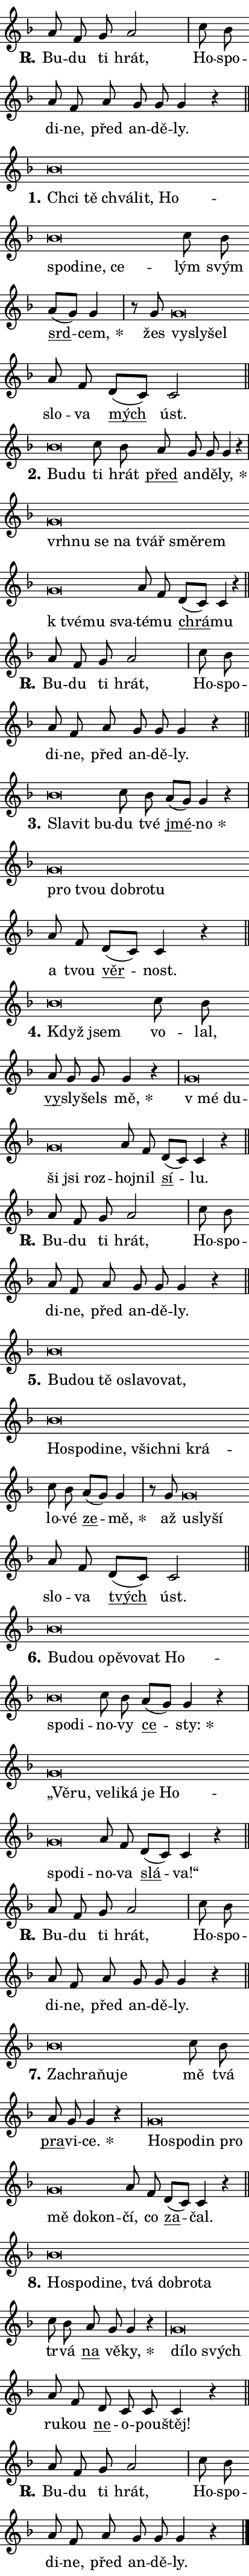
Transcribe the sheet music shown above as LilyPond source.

\version "2.22.1"
\header { tagline = "" }
\paper {
  indent = 0\cm
  top-margin = 0\cm
  right-margin = 0\cm
  bottom-margin = 0\cm
  left-margin = 0\cm
  paper-width = 7\cm
  page-breaking = #ly:one-page-breaking
  system-system-spacing.basic-distance = #11
  score-system-spacing.basic-distance = #11.3
  ragged-last = ##f
}


%% Author: Thomas Morley
%% https://lists.gnu.org/archive/html/lilypond-user/2020-05/msg00002.html
#(define (line-position grob)
"Returns position of @var[grob} in current system:
   @code{'start}, if at first time-step
   @code{'end}, if at last time-step
   @code{'middle} otherwise
"
  (let* ((col (ly:item-get-column grob))
         (ln (ly:grob-object col 'left-neighbor))
         (rn (ly:grob-object col 'right-neighbor))
         (col-to-check-left (if (ly:grob? ln) ln col))
         (col-to-check-right (if (ly:grob? rn) rn col))
         (break-dir-left
           (and
             (ly:grob-property col-to-check-left 'non-musical #f)
             (ly:item-break-dir col-to-check-left)))
         (break-dir-right
           (and
             (ly:grob-property col-to-check-right 'non-musical #f)
             (ly:item-break-dir col-to-check-right))))
        (cond ((eqv? 1 break-dir-left) 'start)
              ((eqv? -1 break-dir-right) 'end)
              (else 'middle))))

#(define (tranparent-at-line-position vctor)
  (lambda (grob)
  "Relying on @code{line-position} select the relevant enry from @var{vctor}.
Used to determine transparency,"
    (case (line-position grob)
      ((end) (not (vector-ref vctor 0)))
      ((middle) (not (vector-ref vctor 1)))
      ((start) (not (vector-ref vctor 2))))))

noteHeadBreakVisibility =
#(define-music-function (break-visibility)(vector?)
"Makes @code{NoteHead}s transparent relying on @var{break-visibility}"
#{
  \override NoteHead.transparent =
    #(tranparent-at-line-position break-visibility)
#})

#(define delete-ledgers-for-transparent-note-heads
  (lambda (grob)
    "Reads whether a @code{NoteHead} is transparent.
If so this @code{NoteHead} is removed from @code{'note-heads} from
@var{grob}, which is supposed to be @code{LedgerLineSpanner}.
As a result ledgers are not printed for this @code{NoteHead}"
    (let* ((nhds-array (ly:grob-object grob 'note-heads))
           (nhds-list
             (if (ly:grob-array? nhds-array)
                 (ly:grob-array->list nhds-array)
                 '()))
           ;; Relies on the transparent-property being done before
           ;; Staff.LedgerLineSpanner.after-line-breaking is executed.
           ;; This is fragile ...
           (to-keep
             (remove
               (lambda (nhd)
                 (ly:grob-property nhd 'transparent #f))
               nhds-list)))
      ;; TODO find a better method to iterate over grob-arrays, similiar
      ;; to filter/remove etc for lists
      ;; For now rebuilt from scratch
      (set! (ly:grob-object grob 'note-heads)  '())
      (for-each
        (lambda (nhd)
          (ly:pointer-group-interface::add-grob grob 'note-heads nhd))
        to-keep))))

hideNotes = {
  \noteHeadBreakVisibility #begin-of-line-visible
}
unHideNotes = {
  \noteHeadBreakVisibility #all-visible
}

% work-around for resetting accidentals
% https://lilypond.org/doc/v2.23/Documentation/notation/displaying-rhythms#unmetered-music
cadenzaMeasure = {
  \cadenzaOff
  \partial 1024 s1024
  \cadenzaOn
}

#(define-markup-command (accent layout props text) (markup?)
  "Underline accented syllable"
  (interpret-markup layout props
    #{\markup \override #'(offset . 4.3) \underline { #text }#}))

responsum = \markup \concat {
  "R" \hspace #-1.05 \path #0.1 #'((moveto 0 0.07) (lineto 0.9 0.8)) \hspace #0.05 "."
}

\layout {
    \context {
        \Staff
        \remove "Time_signature_engraver"
        \override LedgerLineSpanner.after-line-breaking = #delete-ledgers-for-transparent-note-heads
    }
    \context {
        \Voice {
            \override NoteHead.output-attributes = #'((class . "notehead"))
            \override Hairpin.height = #0.55
        }
    }
    \context {
        \Lyrics {
            \override StanzaNumber.output-attributes = #'((class . "stanzanumber"))
            \override LyricSpace.minimum-distance = #0.9
            \override LyricText.font-name = #"TeX Gyre Schola"
            \override LyricText.font-size = 1
            \override StanzaNumber.font-name = #"TeX Gyre Schola Bold"
            \override StanzaNumber.font-size = 1
        }
    }
}

% magnetic-lyrics.ily
%
%   written by
%     Jean Abou Samra <jean@abou-samra.fr>
%     Werner Lemberg <wl@gnu.org>
%
%   adapted by
%     Jiri Hon <jiri.hon@gmail.com>
%
% Version 2022-Apr-15

% https://www.mail-archive.com/lilypond-user@gnu.org/msg149350.html

#(define (Left_hyphen_pointer_engraver context)
   "Collect syllable-hyphen-syllable occurrences in lyrics and store
them in properties.  This engraver only looks to the left.  For
example, if the lyrics input is @code{foo -- bar}, it does the
following.

@itemize @bullet
@item
Set the @code{text} property of the @code{LyricHyphen} grob between
@q{foo} and @q{bar} to @code{foo}.

@item
Set the @code{left-hyphen} property of the @code{LyricText} grob with
text @q{foo} to the @code{LyricHyphen} grob between @q{foo} and
@q{bar}.
@end itemize

Use this auxiliary engraver in combination with the
@code{lyric-@/text::@/apply-@/magnetic-@/offset!} hook."
   (let ((hyphen #f)
         (text #f))
     (make-engraver
      (acknowledgers
       ((lyric-syllable-interface engraver grob source-engraver)
        (set! text grob)))
      (end-acknowledgers
       ((lyric-hyphen-interface engraver grob source-engraver)
        ;(when (not (grob::has-interface grob 'lyric-space-interface))
          (set! hyphen grob)));)
      ((stop-translation-timestep engraver)
       (when (and text hyphen)
         (ly:grob-set-object! text 'left-hyphen hyphen))
       (set! text #f)
       (set! hyphen #f)))))

#(define (lyric-text::apply-magnetic-offset! grob)
   "If the space between two syllables is less than the value in
property @code{LyricText@/.details@/.squash-threshold}, move the right
syllable to the left so that it gets concatenated with the left
syllable.

Use this function as a hook for
@code{LyricText@/.after-@/line-@/breaking} if the
@code{Left_@/hyphen_@/pointer_@/engraver} is active."
   (let ((hyphen (ly:grob-object grob 'left-hyphen #f)))
     (when hyphen
       (let ((left-text (ly:spanner-bound hyphen LEFT)))
         (when (grob::has-interface left-text 'lyric-syllable-interface)
           (let* ((common (ly:grob-common-refpoint grob left-text X))
                  (this-x-ext (ly:grob-extent grob common X))
                  (left-x-ext
                   (begin
                     ;; Trigger magnetism for left-text.
                     (ly:grob-property left-text 'after-line-breaking)
                     (ly:grob-extent left-text common X)))
                  ;; `delta` is the gap width between two syllables.
                  (delta (- (interval-start this-x-ext)
                            (interval-end left-x-ext)))
                  (details (ly:grob-property grob 'details))
                  (threshold (assoc-get 'squash-threshold details 0.2)))
             (when (< delta threshold)
               (let* (;; We have to manipulate the input text so that
                      ;; ligatures crossing syllable boundaries are not
                      ;; disabled.  For languages based on the Latin
                      ;; script this is essentially a beautification.
                      ;; However, for non-Western scripts it can be a
                      ;; necessity.
                      (lt (ly:grob-property left-text 'text))
                      (rt (ly:grob-property grob 'text))
                      (is-space (grob::has-interface hyphen 'lyric-space-interface))
                      (space (if is-space " " ""))
                      (space-markup (grob-interpret-markup grob " "))
                      (space-size (interval-length (ly:stencil-extent space-markup X)))
                      (extra-delta (if is-space space-size 0))
                      ;; Append new syllable.
                      (ltrt-space (if (and (string? lt) (string? rt))
                                (string-append lt space rt)
                                (make-concat-markup (list lt space rt))))
                      ;; Right-align `ltrt` to the right side.
                      (ltrt-space-markup (grob-interpret-markup
                               grob
                               (make-translate-markup
                                (cons (interval-length this-x-ext) 0)
                                (make-right-align-markup ltrt-space)))))
                 (begin
                   ;; Don't print `left-text`.
                   (ly:grob-set-property! left-text 'stencil #f)
                   ;; Set text and stencil (which holds all collected
                   ;; syllables so far) and shift it to the left.
                   (ly:grob-set-property! grob 'text ltrt-space)
                   (ly:grob-set-property! grob 'stencil ltrt-space-markup)
                   (ly:grob-translate-axis! grob (- (- delta extra-delta)) X))))))))))


#(define (lyric-hyphen::displace-bounds-first grob)
   ;; Make very sure this callback isn't triggered too early.
   (let ((left (ly:spanner-bound grob LEFT))
         (right (ly:spanner-bound grob RIGHT)))
     (ly:grob-property left 'after-line-breaking)
     (ly:grob-property right 'after-line-breaking)
     (ly:lyric-hyphen::print grob)))

squashThreshold = #0.4

\layout {
  \context {
    \Lyrics
    \consists #Left_hyphen_pointer_engraver
    \override LyricText.after-line-breaking =
      #lyric-text::apply-magnetic-offset!
    \override LyricHyphen.stencil = #lyric-hyphen::displace-bounds-first
    \override LyricText.details.squash-threshold = \squashThreshold
    \override LyricHyphen.minimum-distance = 0
    \override LyricHyphen.minimum-length = \squashThreshold
  }
}

squash = \override LyricText.details.squash-threshold = 9999
unSquash = \override LyricText.details.squash-threshold = \squashThreshold

left = \override LyricText.self-alignment-X = #LEFT
unLeft = \revert LyricText.self-alignment-X

starOffset = #(lambda (grob) 
                (let ((x_offset (ly:self-alignment-interface::aligned-on-x-parent grob)))
                  (if (= x_offset 0) 0 (+ x_offset 1.2))))

star = #(define-music-function (syllable)(string?)
"Append star separator at the end of a syllable"
#{
  \once \override LyricText.X-offset = #starOffset
  \lyricmode { \markup {
    #syllable
    \override #'((font-name . "TeX Gyre Schola Bold")) \hspace #0.2 \lower #0.65 \larger "*"
  } }
#})

starAccent = #(define-music-function (syllable)(string?)
"Append star separator at the end of a syllable and make accent"
#{
  \once \override LyricText.X-offset = #starOffset
  \lyricmode { \markup {
    \accent #syllable
    \override #'((font-name . "TeX Gyre Schola Bold")) \hspace #0.2 \lower #0.65 \larger "*"
  } }
#})

breath = #(define-music-function (syllable)(string?)
"Append breathing indicator at the end of a syllable"
#{
  \lyricmode { \markup { #syllable "+" } }
#})

optionalBreath = #(define-music-function (syllable)(string?)
"Append optional breathing indicator at the end of a syllable"
#{
  \lyricmode { \markup { #syllable "(+)" } }
#})


\score {
    <<
        \new Voice = "melody" { \cadenzaOn \key f \major \relative { a'8 f g a2 \cadenzaMeasure \bar "|" c8 bes \bar "" a f \bar "" a g g g4 r \cadenzaMeasure \bar "||" \break } }
        \new Lyrics \lyricsto "melody" { \lyricmode { \set stanza = \responsum
Bu -- du ti hrát, Ho -- spo -- di -- ne, před an -- dě -- ly. } }
    >>
    \layout {}
}

\score {
    <<
        \new Voice = "melody" { \cadenzaOn \key f \major \relative { bes'\breve*1/16 \hideNotes \breve*1/16 \bar "" \breve*1/16 \bar "" \breve*1/16 \bar "" \breve*1/16 \bar "" \breve*1/16 \bar "" \breve*1/16 \bar "" \breve*1/16 \breve*1/16 \bar "" \unHideNotes c8 bes \bar "" a[( g)] g4 \cadenzaMeasure \bar "|" r8 g g\breve*1/16 \hideNotes \breve*1/16 \breve*1/16 \bar "" \unHideNotes a8 f \bar "" d[( c)] c2 \cadenzaMeasure \bar "||" \break } }
        \new Lyrics \lyricsto "melody" { \lyricmode { \set stanza = "1."
\left Chci \squash tě chvá -- lit, Ho -- spo -- di -- ne, ce -- \unLeft \unSquash lým svým \markup \accent srd -- \star cem, žes \left vy -- \squash sly -- šel \unLeft \unSquash slo -- va \markup \accent mých úst. } }
    >>
    \layout {}
}

\score {
    <<
        \new Voice = "melody" { \cadenzaOn \key f \major \relative { bes'\breve*1/16 \hideNotes \breve*1/16 \bar "" \unHideNotes c8 bes \bar "" a g g g4 r \cadenzaMeasure \bar "|" g\breve*1/16 \hideNotes \breve*1/16 \bar "" \breve*1/16 \bar "" \breve*1/16 \bar "" \breve*1/16 \bar "" \breve*1/16 \bar "" \breve*1/16 \bar "" \breve*1/16 \bar "" \breve*1/16 \breve*1/16 \bar "" \unHideNotes a8 f \bar "" d[( c)] c4 r \cadenzaMeasure \bar "||" \break } }
        \new Lyrics \lyricsto "melody" { \lyricmode { \set stanza = "2."
\left Bu -- \squash du \unLeft \unSquash ti hrát \markup \accent před an -- dě -- \star ly, \left vrh -- \squash nu se na tvář smě -- rem "k tvé" -- mu sva -- \unLeft \unSquash té -- mu \markup \accent chrá -- mu } }
    >>
    \layout {}
}

\score {
    <<
        \new Voice = "melody" { \cadenzaOn \key f \major \relative { a'8 f g a2 \cadenzaMeasure \bar "|" c8 bes \bar "" a f \bar "" a g g g4 r \cadenzaMeasure \bar "||" \break } }
        \new Lyrics \lyricsto "melody" { \lyricmode { \set stanza = \responsum
Bu -- du ti hrát, Ho -- spo -- di -- ne, před an -- dě -- ly. } }
    >>
    \layout {}
}

\score {
    <<
        \new Voice = "melody" { \cadenzaOn \key f \major \relative { bes'\breve*1/16 \hideNotes \breve*1/16 \breve*1/16 \bar "" \unHideNotes c8 bes \bar "" a[( g)] g4 r \cadenzaMeasure \bar "|" g\breve*1/16 \hideNotes \breve*1/16 \bar "" \breve*1/16 \bar "" \breve*1/16 \breve*1/16 \bar "" \unHideNotes a8 f \bar "" d[( c)] c4 r \cadenzaMeasure \bar "||" \break } }
        \new Lyrics \lyricsto "melody" { \lyricmode { \set stanza = "3."
\left Sla -- \squash vit bu -- \unLeft \unSquash du tvé \markup \accent jmé -- \star no \left pro \squash tvou dob -- ro -- tu \unLeft \unSquash a tvou \markup \accent věr -- nost. } }
    >>
    \layout {}
}

\score {
    <<
        \new Voice = "melody" { \cadenzaOn \key f \major \relative { bes'\breve*1/16 \hideNotes \breve*1/16 \bar "" \unHideNotes c8 bes \bar "" a g g g4 r \cadenzaMeasure \bar "|" g\breve*1/16 \hideNotes \breve*1/16 \bar "" \breve*1/16 \bar "" \breve*1/16 \breve*1/16 \bar "" \unHideNotes a8 f \bar "" d[( c)] c4 r \cadenzaMeasure \bar "||" \break } }
        \new Lyrics \lyricsto "melody" { \lyricmode { \set stanza = "4."
\left Když \squash jsem \unLeft \unSquash vo -- lal, \markup \accent vy -- sly -- šels \star mě, \left "v mé" \squash du -- ši jsi roz -- \unLeft \unSquash hoj -- nil \markup \accent sí -- lu. } }
    >>
    \layout {}
}

\score {
    <<
        \new Voice = "melody" { \cadenzaOn \key f \major \relative { a'8 f g a2 \cadenzaMeasure \bar "|" c8 bes \bar "" a f \bar "" a g g g4 r \cadenzaMeasure \bar "||" \break } }
        \new Lyrics \lyricsto "melody" { \lyricmode { \set stanza = \responsum
Bu -- du ti hrát, Ho -- spo -- di -- ne, před an -- dě -- ly. } }
    >>
    \layout {}
}

\score {
    <<
        \new Voice = "melody" { \cadenzaOn \key f \major \relative { bes'\breve*1/16 \hideNotes \breve*1/16 \bar "" \breve*1/16 \bar "" \breve*1/16 \bar "" \breve*1/16 \bar "" \breve*1/16 \bar "" \breve*1/16 \bar "" \breve*1/16 \bar "" \breve*1/16 \bar "" \breve*1/16 \bar "" \breve*1/16 \bar "" \breve*1/16 \bar "" \breve*1/16 \breve*1/16 \bar "" \unHideNotes c8 bes \bar "" a[( g)] g4 \cadenzaMeasure \bar "|" r8 g g\breve*1/16 \hideNotes \breve*1/16 \breve*1/16 \bar "" \unHideNotes a8 f \bar "" d[( c)] c2 \cadenzaMeasure \bar "||" \break } }
        \new Lyrics \lyricsto "melody" { \lyricmode { \set stanza = "5."
\left Bu -- \squash dou tě o -- sla -- vo -- vat, Ho -- spo -- di -- ne, všich -- ni krá -- \unLeft \unSquash lo -- vé \markup \accent ze -- \star mě, až \left u -- \squash sly -- ší \unLeft \unSquash slo -- va \markup \accent tvých úst. } }
    >>
    \layout {}
}

\score {
    <<
        \new Voice = "melody" { \cadenzaOn \key f \major \relative { bes'\breve*1/16 \hideNotes \breve*1/16 \bar "" \breve*1/16 \bar "" \breve*1/16 \bar "" \breve*1/16 \bar "" \breve*1/16 \bar "" \breve*1/16 \bar "" \breve*1/16 \breve*1/16 \bar "" \unHideNotes c8 bes \bar "" a[( g)] g4 r \cadenzaMeasure \bar "|" g\breve*1/16 \hideNotes \breve*1/16 \bar "" \breve*1/16 \bar "" \breve*1/16 \bar "" \breve*1/16 \bar "" \breve*1/16 \bar "" \breve*1/16 \bar "" \breve*1/16 \breve*1/16 \bar "" \unHideNotes a8 f \bar "" d[( c)] c4 r \cadenzaMeasure \bar "||" \break } }
        \new Lyrics \lyricsto "melody" { \lyricmode { \set stanza = "6."
\left Bu -- \squash dou o -- pě -- vo -- vat Ho -- spo -- di -- \unLeft \unSquash no -- vy \markup \accent ce -- \star sty: \left „Vě -- \squash ru, ve -- li -- ká je Ho -- spo -- di -- \unLeft \unSquash no -- va \markup \accent slá -- va!“ } }
    >>
    \layout {}
}

\score {
    <<
        \new Voice = "melody" { \cadenzaOn \key f \major \relative { a'8 f g a2 \cadenzaMeasure \bar "|" c8 bes \bar "" a f \bar "" a g g g4 r \cadenzaMeasure \bar "||" \break } }
        \new Lyrics \lyricsto "melody" { \lyricmode { \set stanza = \responsum
Bu -- du ti hrát, Ho -- spo -- di -- ne, před an -- dě -- ly. } }
    >>
    \layout {}
}

\score {
    <<
        \new Voice = "melody" { \cadenzaOn \key f \major \relative { bes'\breve*1/16 \hideNotes \breve*1/16 \bar "" \breve*1/16 \breve*1/16 \bar "" \unHideNotes c8 bes \bar "" a g g4 r \cadenzaMeasure \bar "|" g\breve*1/16 \hideNotes \breve*1/16 \bar "" \breve*1/16 \bar "" \breve*1/16 \bar "" \breve*1/16 \bar "" \breve*1/16 \breve*1/16 \bar "" \unHideNotes a8 f \bar "" d[( c)] c4 r \cadenzaMeasure \bar "||" \break } }
        \new Lyrics \lyricsto "melody" { \lyricmode { \set stanza = "7."
\left Za -- \squash chra -- ňu -- je \unLeft \unSquash mě tvá \markup \accent pra -- vi -- \star ce. \left Ho -- \squash spo -- din pro mě do -- kon -- \unLeft \unSquash čí, co \markup \accent za -- čal. } }
    >>
    \layout {}
}

\score {
    <<
        \new Voice = "melody" { \cadenzaOn \key f \major \relative { bes'\breve*1/16 \hideNotes \breve*1/16 \bar "" \breve*1/16 \bar "" \breve*1/16 \bar "" \breve*1/16 \bar "" \breve*1/16 \bar "" \breve*1/16 \breve*1/16 \bar "" \unHideNotes c8 bes \bar "" a g g4 r \cadenzaMeasure \bar "|" g\breve*1/16 \hideNotes \breve*1/16 \breve*1/16 \bar "" \unHideNotes a8 f \bar "" d c c c4 r \cadenzaMeasure \bar "||" \break } }
        \new Lyrics \lyricsto "melody" { \lyricmode { \set stanza = "8."
\left Ho -- \squash spo -- di -- ne, tvá dob -- ro -- ta \unLeft \unSquash tr -- vá \markup \accent na vě -- \star ky, \left dí -- \squash lo svých \unLeft \unSquash ru -- kou \markup \accent ne -- o -- pou -- štěj! } }
    >>
    \layout {}
}

\score {
    <<
        \new Voice = "melody" { \cadenzaOn \key f \major \relative { a'8 f g a2 \cadenzaMeasure \bar "|" c8 bes \bar "" a f \bar "" a g g g4 r \cadenzaMeasure \bar "||" \break } \bar "|." }
        \new Lyrics \lyricsto "melody" { \lyricmode { \set stanza = \responsum
Bu -- du ti hrát, Ho -- spo -- di -- ne, před an -- dě -- ly. } }
    >>
    \layout {}
}
